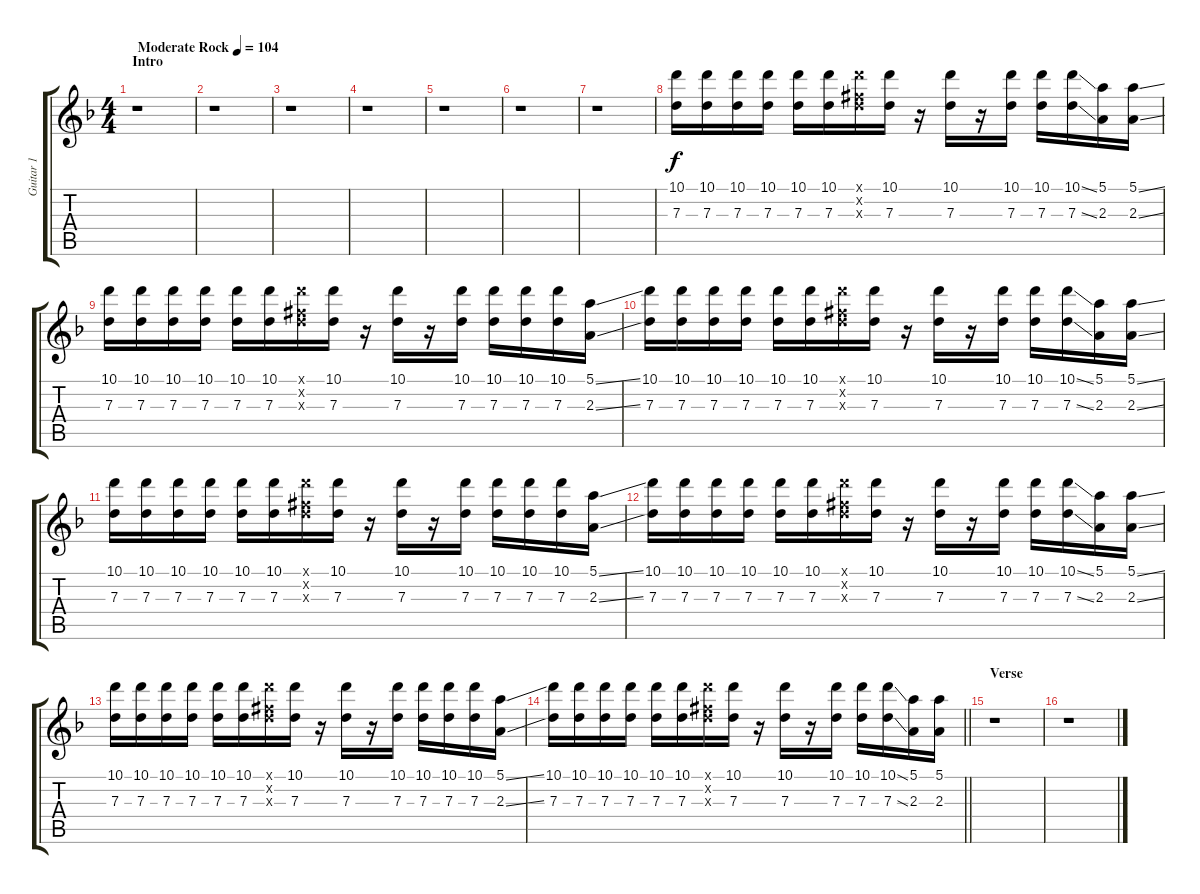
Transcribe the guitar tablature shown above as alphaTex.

\track ("Guitar 1" "Guitar 1") {instrument distortionguitar}
\staff {score tabs}
\tuning (E4 B3 G3 D3 A2 D2) {hide}
\ts (4 4)
\section ("" "Intro")
\tempo (104 "Moderate Rock")
\clef g2
\ks f
r.1{dy f instrument distortionguitar} |
r.1 |
r.1 |
r.1 |
r.1 |
r.1 |
r.1 |
(10.1 7.3).16 (10.1 7.3).16 (10.1 7.3).16 (10.1 7.3).16 (10.1 7.3).16 (10.1 7.3).16 (10.1{x} 7.2{x acc #} 7.3{x}).16 (10.1 7.3).16 r.16 (10.1 7.3).16 r.16 (10.1 7.3).16 (10.1 7.3).16 (10.1{ss} 7.3{ss}).16 (5.1 2.3).16 (5.1{ss} 2.3{ss}).16 |
(10.1 7.3).16 (10.1 7.3).16 (10.1 7.3).16 (10.1 7.3).16 (10.1 7.3).16 (10.1 7.3).16 (10.1{x} 7.2{x acc #} 7.3{x}).16 (10.1 7.3).16 r.16 (10.1 7.3).16 r.16 (10.1 7.3).16 (10.1 7.3).16 (10.1 7.3).16 (10.1 7.3).16 (5.1{ss} 2.3{ss}).16 |
(10.1 7.3).16 (10.1 7.3).16 (10.1 7.3).16 (10.1 7.3).16 (10.1 7.3).16 (10.1 7.3).16 (10.1{x} 7.2{x acc #} 7.3{x}).16 (10.1 7.3).16 r.16 (10.1 7.3).16 r.16 (10.1 7.3).16 (10.1 7.3).16 (10.1{ss} 7.3{ss}).16 (5.1 2.3).16 (5.1{ss} 2.3{ss}).16 |
(10.1 7.3).16 (10.1 7.3).16 (10.1 7.3).16 (10.1 7.3).16 (10.1 7.3).16 (10.1 7.3).16 (10.1{x} 7.2{x acc #} 7.3{x}).16 (10.1 7.3).16 r.16 (10.1 7.3).16 r.16 (10.1 7.3).16 (10.1 7.3).16 (10.1 7.3).16 (10.1 7.3).16 (5.1{ss} 2.3{ss}).16 |
(10.1 7.3).16 (10.1 7.3).16 (10.1 7.3).16 (10.1 7.3).16 (10.1 7.3).16 (10.1 7.3).16 (10.1{x} 7.2{x acc #} 7.3{x}).16 (10.1 7.3).16 r.16 (10.1 7.3).16 r.16 (10.1 7.3).16 (10.1 7.3).16 (10.1{ss} 7.3{ss}).16 (5.1 2.3).16 (5.1{ss} 2.3{ss}).16 |
(10.1 7.3).16 (10.1 7.3).16 (10.1 7.3).16 (10.1 7.3).16 (10.1 7.3).16 (10.1 7.3).16 (10.1{x} 7.2{x acc #} 7.3{x}).16 (10.1 7.3).16 r.16 (10.1 7.3).16 r.16 (10.1 7.3).16 (10.1 7.3).16 (10.1 7.3).16 (10.1 7.3).16 (5.1{ss} 2.3{ss}).16 |
\barLineRight lightlight
(10.1 7.3).16 (10.1 7.3).16 (10.1 7.3).16 (10.1 7.3).16 (10.1 7.3).16 (10.1 7.3).16 (10.1{x} 7.2{x acc #} 7.3{x}).16 (10.1 7.3).16 r.16 (10.1 7.3).16 r.16 (10.1 7.3).16 (10.1 7.3).16 (10.1{ss} 7.3{ss}).16 (5.1 2.3).16 (5.1 2.3).16 |
\section ("" "Verse")
r.1 |
r.1
